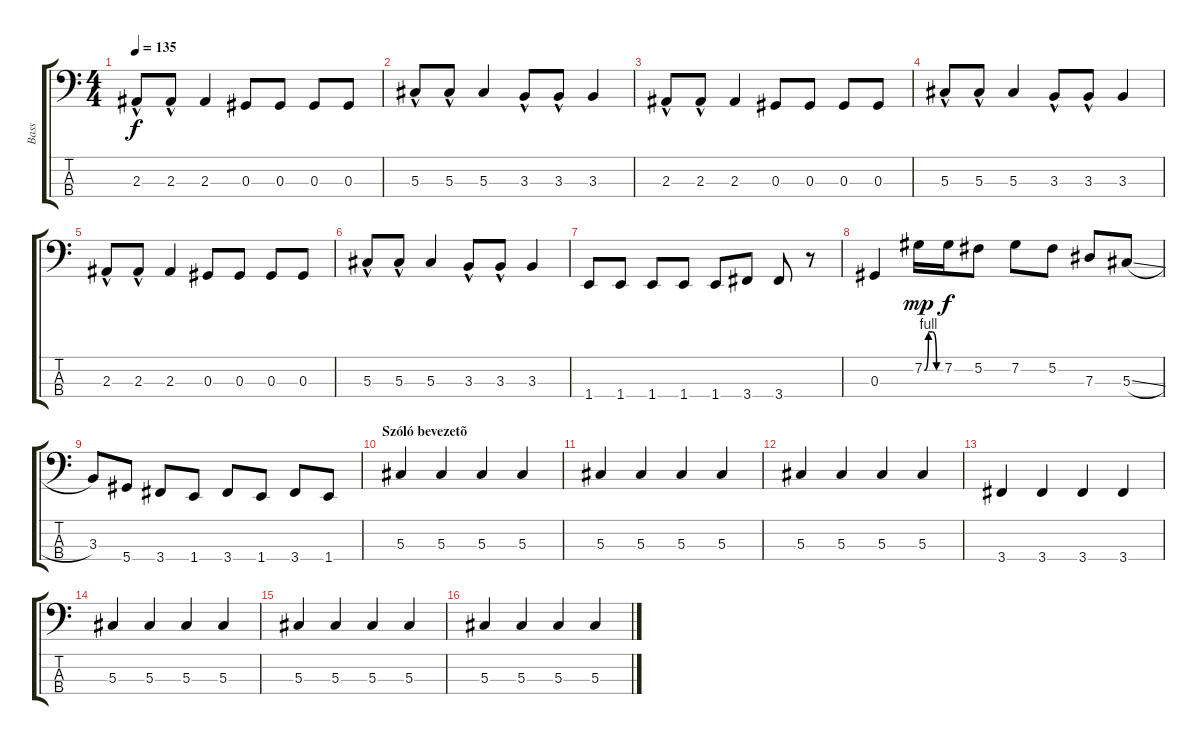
\track ("Bass" "Bass") {instrument electricbassfinger}
\staff {score tabs}
\tuning (Gb2 Db2 Ab1 Eb1) {hide}
\ts (4 4)
\tempo 135
\clef f4
\ks c
2.3{hac}.8{dy f} 2.3{hac}.8 2.3.4 0.3.8 0.3.8 0.3.8 0.3.8 |
5.3{hac}.8 5.3{hac}.8 5.3.4 3.3{hac}.8 3.3{hac}.8 3.3.4 |
2.3{hac}.8 2.3{hac}.8 2.3.4 0.3.8 0.3.8 0.3.8 0.3.8 |
5.3{hac}.8 5.3{hac}.8 5.3.4 3.3{hac}.8 3.3{hac}.8 3.3.4 |
2.3{hac}.8 2.3{hac}.8 2.3.4 0.3.8 0.3.8 0.3.8 0.3.8 |
5.3{hac}.8 5.3{hac}.8 5.3.4 3.3{hac}.8 3.3{hac}.8 3.3.4 |
1.4.8 1.4.8 1.4.8 1.4.8 1.4.8 3.4.8 3.4.8 r.8 |
0.3.4 7.2{be (custom 0 0 15 4 30 4 45 0 60 0)}.16{dy mp} 7.2.16{dy f} 5.2.8 7.2.8 5.2.8 7.3.8 5.3{sl}.8 |
3.3.8 5.4.8 3.4.8 1.4.8 3.4.8 1.4.8 3.4.8 1.4.8 |
\section ("" "Szóló bevezetõ")
5.3.4{volume 9} 5.3.4 5.3.4 5.3.4 |
5.3.4 5.3.4 5.3.4 5.3.4 |
5.3.4 5.3.4 5.3.4 5.3.4 |
3.4.4 3.4.4 3.4.4 3.4.4 |
5.3.4 5.3.4 5.3.4 5.3.4 |
5.3.4 5.3.4 5.3.4 5.3.4 |
5.3.4 5.3.4 5.3.4 5.3.4
